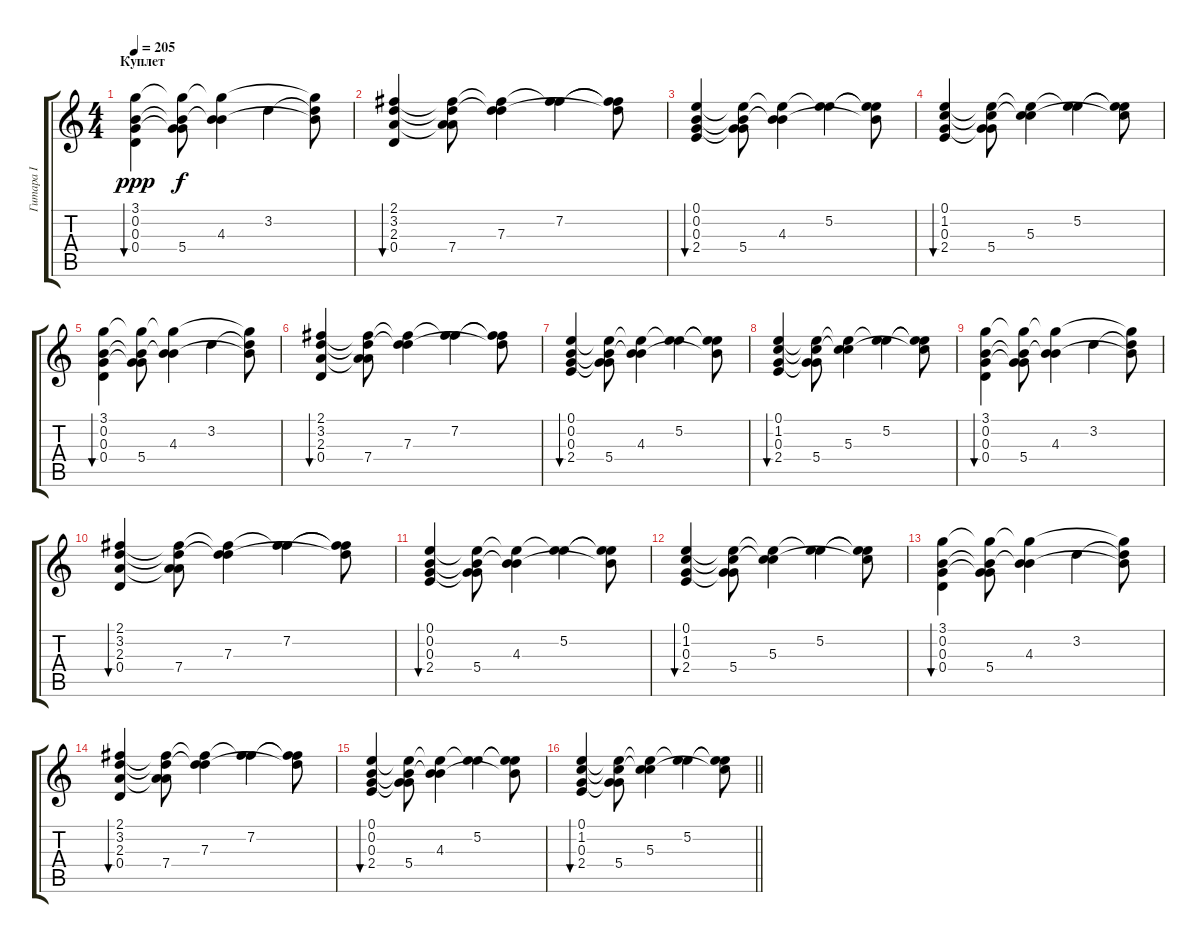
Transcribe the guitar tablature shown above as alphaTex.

\track ("Гитара I" "Гитара I") {instrument electricguitarjazz}
\staff {score tabs}
\tuning (E4 B3 G3 D3 A2 E2) {hide}
\ts (4 4)
\section ("" "Куплет")
\tempo 205
\clef g2
\ks c
(3.1 0.2 0.3 0.4).4{bu 60 dy ppp} (3.1{t} 0.2{t} 0.3{t} 5.4).8{dy f} (3.1{t} 0.2{t} 4.3).4 3.2.4 (3.1{t} 3.2{t} 4.3{t}).8 |
(2.1 3.2 2.3 0.4).4{bu 60} (2.1{t} 3.2{t} 2.3{t} 7.4).8 (2.1{t} 3.2{t} 7.3).4 (2.1{t} 7.2).4 (2.1{t} 7.2{t} 7.3{t}).8 |
(0.1 0.2 0.3 2.4).4{bu 60} (0.1{t} 0.2{t} 0.3{t} 5.4).8 (0.1{t} 0.2{t} 4.3).4 (0.1{t} 5.2).4 (0.1{t} 5.2{t} 4.3{t}).8 |
(0.1 1.2 0.3 2.4).4{bu 60} (0.1{t} 1.2{t} 0.3{t} 5.4).8 (0.1{t} 1.2{t} 5.3).4 (0.1{t} 5.2).4 (0.1{t} 5.2{t} 5.3{t}).8 |
(3.1 0.2 0.3 0.4).4{bu 60} (3.1{t} 0.2{t} 0.3{t} 5.4).8 (3.1{t} 0.2{t} 4.3).4 3.2.4 (3.1{t} 3.2{t} 4.3{t}).8 |
(2.1 3.2 2.3 0.4).4{bu 60} (2.1{t} 3.2{t} 2.3{t} 7.4).8 (2.1{t} 3.2{t} 7.3).4 (2.1{t} 7.2).4 (2.1{t} 7.2{t} 7.3{t}).8 |
(0.1 0.2 0.3 2.4).4{bu 60} (0.1{t} 0.2{t} 0.3{t} 5.4).8 (0.1{t} 0.2{t} 4.3).4 (0.1{t} 5.2).4 (0.1{t} 5.2{t} 4.3{t}).8 |
(0.1 1.2 0.3 2.4).4{bu 60} (0.1{t} 1.2{t} 0.3{t} 5.4).8 (0.1{t} 1.2{t} 5.3).4 (0.1{t} 5.2).4 (0.1{t} 5.2{t} 5.3{t}).8 |
(3.1 0.2 0.3 0.4).4{bu 60} (3.1{t} 0.2{t} 0.3{t} 5.4).8 (3.1{t} 0.2{t} 4.3).4 3.2.4 (3.1{t} 3.2{t} 4.3{t}).8 |
(2.1 3.2 2.3 0.4).4{bu 60} (2.1{t} 3.2{t} 2.3{t} 7.4).8 (2.1{t} 3.2{t} 7.3).4 (2.1{t} 7.2).4 (2.1{t} 7.2{t} 7.3{t}).8 |
(0.1 0.2 0.3 2.4).4{bu 60} (0.1{t} 0.2{t} 0.3{t} 5.4).8 (0.1{t} 0.2{t} 4.3).4 (0.1{t} 5.2).4 (0.1{t} 5.2{t} 4.3{t}).8 |
(0.1 1.2 0.3 2.4).4{bu 60} (0.1{t} 1.2{t} 0.3{t} 5.4).8 (0.1{t} 1.2{t} 5.3).4 (0.1{t} 5.2).4 (0.1{t} 5.2{t} 5.3{t}).8 |
(3.1 0.2 0.3 0.4).4{bu 60} (3.1{t} 0.2{t} 0.3{t} 5.4).8 (3.1{t} 0.2{t} 4.3).4 3.2.4 (3.1{t} 3.2{t} 4.3{t}).8 |
(2.1 3.2 2.3 0.4).4{bu 60} (2.1{t} 3.2{t} 2.3{t} 7.4).8 (2.1{t} 3.2{t} 7.3).4 (2.1{t} 7.2).4 (2.1{t} 7.2{t} 7.3{t}).8 |
(0.1 0.2 0.3 2.4).4{bu 60} (0.1{t} 0.2{t} 0.3{t} 5.4).8 (0.1{t} 0.2{t} 4.3).4 (0.1{t} 5.2).4 (0.1{t} 5.2{t} 4.3{t}).8 |
\barLineRight lightlight
(0.1 1.2 0.3 2.4).4{bu 60} (0.1{t} 1.2{t} 0.3{t} 5.4).8 (0.1{t} 1.2{t} 5.3).4 (0.1{t} 5.2).4 (0.1{t} 5.2{t} 5.3{t}).8
